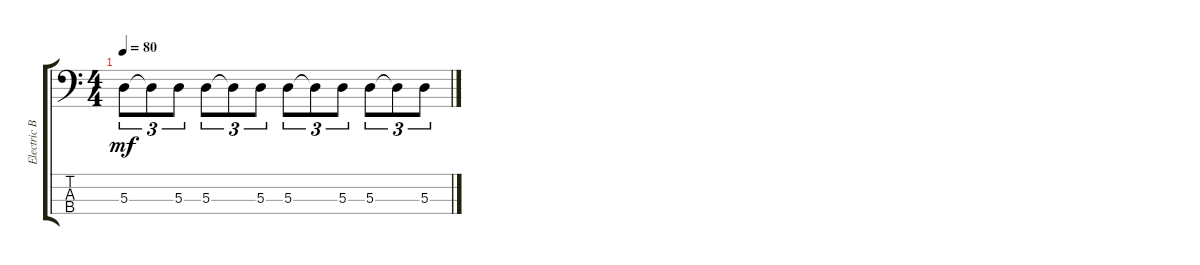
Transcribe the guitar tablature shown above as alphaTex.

\track ("Electric Bass" "Electric B") {instrument electricbassfinger}
\staff {score tabs}
\tuning (G2 D2 A1 E1) {hide}
\ts (4 4)
\tempo 80
\clef f4
\ks c
5.3.8{tu (3 2) dy mf instrument electricbassfinger} 5.3{t}.8{tu (3 2)} 5.3.8{tu (3 2)} 5.3.8{tu (3 2)} 5.3{t}.8{tu (3 2)} 5.3.8{tu (3 2)} 5.3.8{tu (3 2)} 5.3{t}.8{tu (3 2)} 5.3.8{tu (3 2)} 5.3.8{tu (3 2)} 5.3{t}.8{tu (3 2)} 5.3.8{tu (3 2)}
